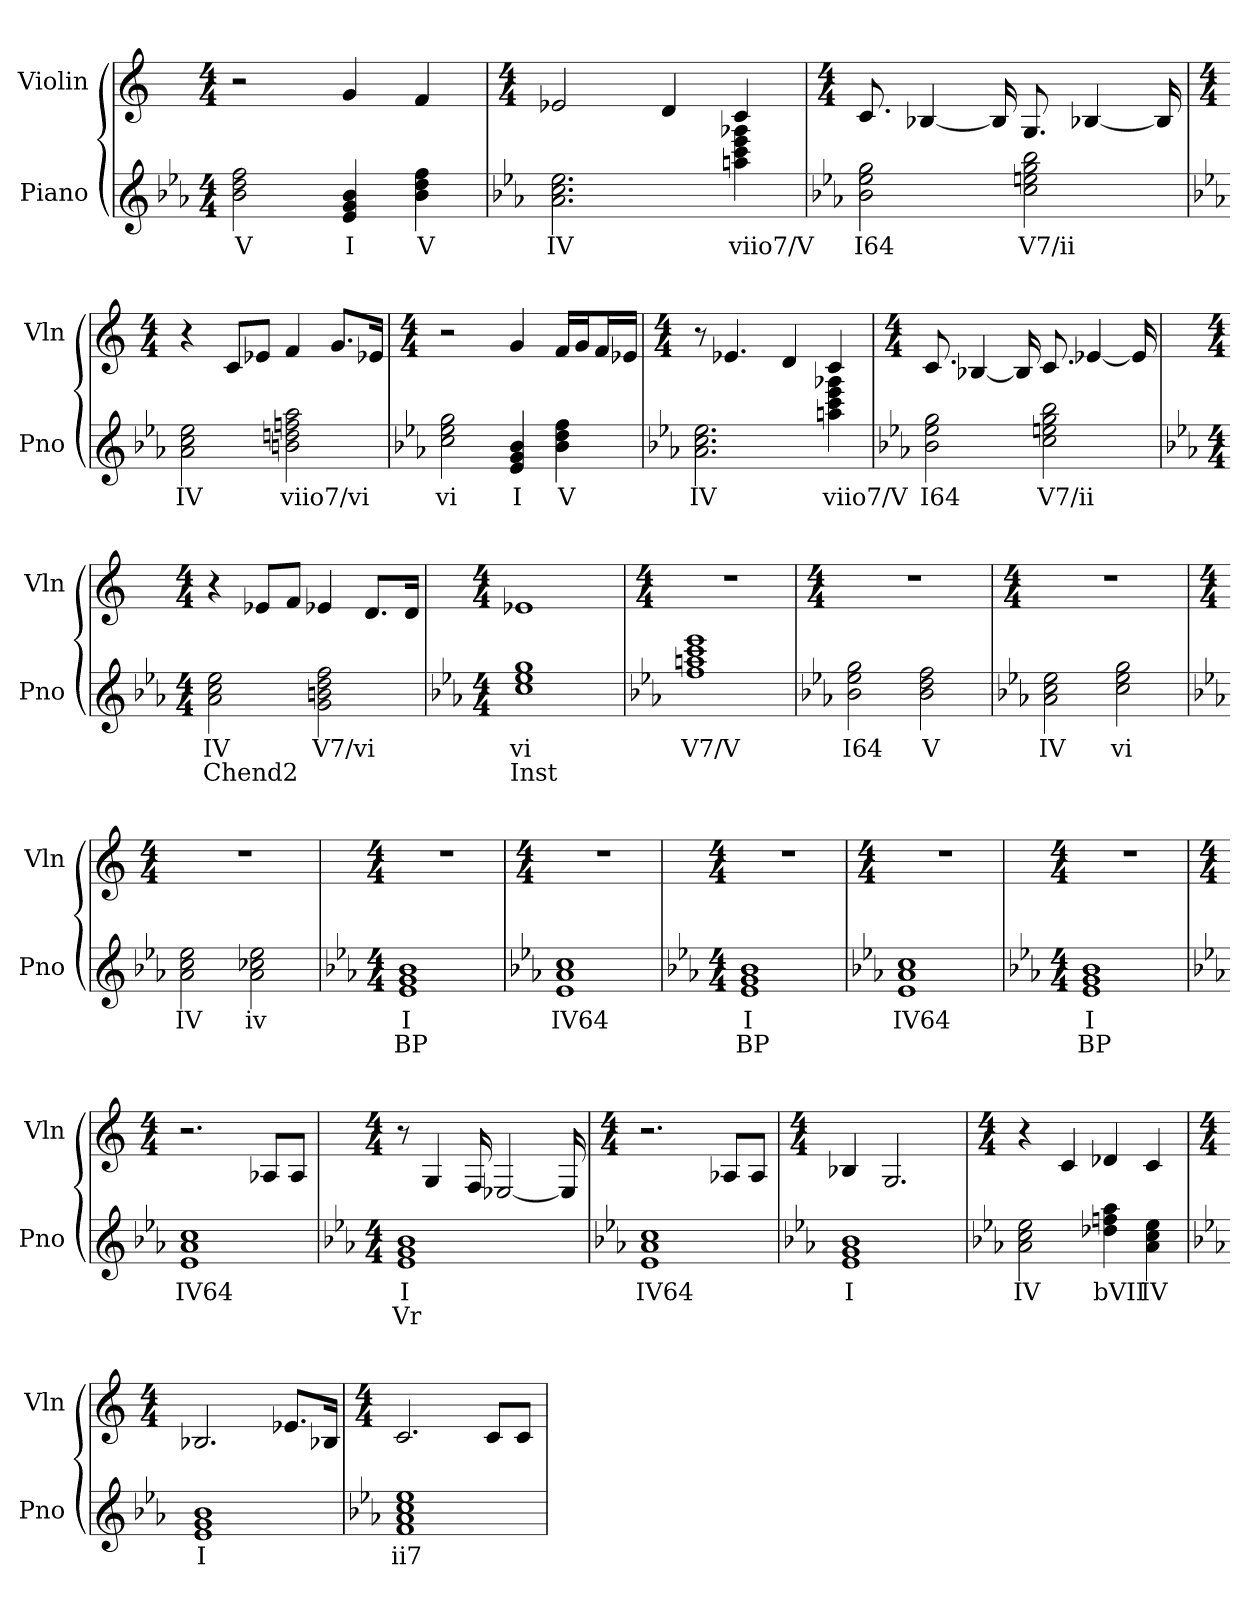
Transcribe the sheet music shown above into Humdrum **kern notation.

**kern	**text	**text	**kern
*part2	*part2	*part2	*part1
*staff2	*staff2	*staff2	*staff1
*I"Piano	*	*	*I"Violin
*I'Pno	*	*	*I'Vln
*k[b-e-a-]	*	*	*
*E-:	*	*	*
*M4/4	*	*	*M4/4
=	=	=	=
2b- 2dd 2ff	V	.	2r
4e- 4g 4b-	I	.	4g
4b- 4dd 4ff	V	.	4f
=	=	=	=
*k[b-e-a-]	*	*	*
*E-:	*	*	*
*	*	*	*M4/4
2.a- 2.cc 2.ee-	IV	.	2e-X
.	.	.	4d
4aan 4ccc 4eee- 4ggg-X	viio7/V	.	4c
=	=	=	=
*k[b-e-a-]	*	*	*
*E-:	*	*	*
*	*	*	*M4/4
2b- 2ee- 2gg	I64	.	8.c
.	.	.	[4B-X
.	.	.	16B-]
2cc 2een 2gg 2bb-	V7/ii	.	8.G
.	.	.	[4B-X
.	.	.	16B-]
=	=	=	=
*k[b-e-a-]	*	*	*
*E-:	*	*	*
*	*	*	*M4/4
2a- 2cc 2ee-	IV	.	4r
.	.	.	8cL
.	.	.	8e-XJ
2bn 2ddn 2ffn 2aa-	viio7/vi	.	4f
.	.	.	8.gL
.	.	.	16e-XJk
=	=	=	=
*k[b-e-a-]	*	*	*
*E-:	*	*	*
*	*	*	*M4/4
2cc 2ee- 2gg	vi	.	2r
4e- 4g 4b-	I	.	4g
4b- 4dd 4ff	V	.	16fLL
.	.	.	16gJ
.	.	.	16fL
.	.	.	16e-XJJ
=	=	=	=
*k[b-e-a-]	*	*	*
*E-:	*	*	*
*	*	*	*M4/4
2.a- 2.cc 2.ee-	IV	.	8r
.	.	.	4.e-X
.	.	.	4d
4aan 4ccc 4eee- 4ggg-X	viio7/V	.	4c
=	=	=	=
*k[b-e-a-]	*	*	*
*E-:	*	*	*
*	*	*	*M4/4
2b- 2ee- 2gg	I64	.	8.c
.	.	.	[4B-X
.	.	.	16B-]
2cc 2een 2gg 2bb-	V7/ii	.	8.c
.	.	.	[4e-X
.	.	.	16e-]
=	=	=	=
*k[b-e-a-]	*	*	*
*E-:	*	*	*
*M4/4	*	*	*M4/4
2a- 2cc 2ee-	IV	Chend2	4r
.	.	.	8e-XL
.	.	.	8fJ
2g 2bn 2dd 2ff	V7/vi	.	4e-X
.	.	.	8.dL
.	.	.	16dJk
=	=	=	=
*k[b-e-a-]	*	*	*
*E-:	*	*	*
*M4/4	*	*	*M4/4
1cc 1ee- 1gg	vi	Inst	1e-X
=	=	=	=
*k[b-e-a-]	*	*	*
*E-:	*	*	*
*	*	*	*M4/4
1ff 1aan 1ccc 1eee-	V7/V	.	1r
=	=	=	=
*k[b-e-a-]	*	*	*
*E-:	*	*	*
*	*	*	*M4/4
2b- 2ee- 2gg	I64	.	1r
2b- 2dd 2ff	V	.	.
=	=	=	=
*k[b-e-a-]	*	*	*
*E-:	*	*	*
*	*	*	*M4/4
2a- 2cc 2ee-	IV	.	1r
2cc 2ee- 2gg	vi	.	.
=	=	=	=
*k[b-e-a-]	*	*	*
*E-:	*	*	*
*	*	*	*M4/4
2a- 2cc 2ee-	IV	.	1r
2a- 2cc-X 2ee-	iv	.	.
=	=	=	=
*k[b-e-a-]	*	*	*
*E-:	*	*	*
*M4/4	*	*	*M4/4
1e- 1g 1b-	I	BP	1r
=	=	=	=
*k[b-e-a-]	*	*	*
*E-:	*	*	*
*	*	*	*M4/4
1e- 1a- 1cc	IV64	.	1r
=	=	=	=
*k[b-e-a-]	*	*	*
*E-:	*	*	*
*M4/4	*	*	*M4/4
1e- 1g 1b-	I	BP	1r
=	=	=	=
*k[b-e-a-]	*	*	*
*E-:	*	*	*
*	*	*	*M4/4
1e- 1a- 1cc	IV64	.	1r
=	=	=	=
*k[b-e-a-]	*	*	*
*E-:	*	*	*
*M4/4	*	*	*M4/4
1e- 1g 1b-	I	BP	1r
=	=	=	=
*k[b-e-a-]	*	*	*
*E-:	*	*	*
*	*	*	*M4/4
1e- 1a- 1cc	IV64	.	2.r
.	.	.	8A-XL
.	.	.	8A-J
=	=	=	=
*k[b-e-a-]	*	*	*
*E-:	*	*	*
*M4/4	*	*	*M4/4
1e- 1g 1b-	I	Vr	8r
.	.	.	4G
.	.	.	16F
.	.	.	[2E-X
.	.	.	16E-]
=	=	=	=
*k[b-e-a-]	*	*	*
*E-:	*	*	*
*	*	*	*M4/4
1e- 1a- 1cc	IV64	.	2.r
.	.	.	8A-XL
.	.	.	8A-J
=	=	=	=
*k[b-e-a-]	*	*	*
*E-:	*	*	*
*	*	*	*M4/4
1e- 1g 1b-	I	.	4B-X
.	.	.	2.G
=	=	=	=
*k[b-e-a-]	*	*	*
*E-:	*	*	*
*	*	*	*M4/4
2a- 2cc 2ee-	IV	.	4r
.	.	.	4c
4dd-X 4ffn 4aa-	bVII	.	4d-X
4a- 4cc 4ee-	IV	.	4c
=	=	=	=
*k[b-e-a-]	*	*	*
*E-:	*	*	*
*	*	*	*M4/4
1e- 1g 1b-	I	.	2.B-X
.	.	.	8.e-XL
.	.	.	16B-XJk
=	=	=	=
*k[b-e-a-]	*	*	*
*E-:	*	*	*
*	*	*	*M4/4
1f 1a- 1cc 1ee-	ii7	.	2.c
.	.	.	8cL
.	.	.	8cJ
=	=	=	=
*-	*-	*-	*-
